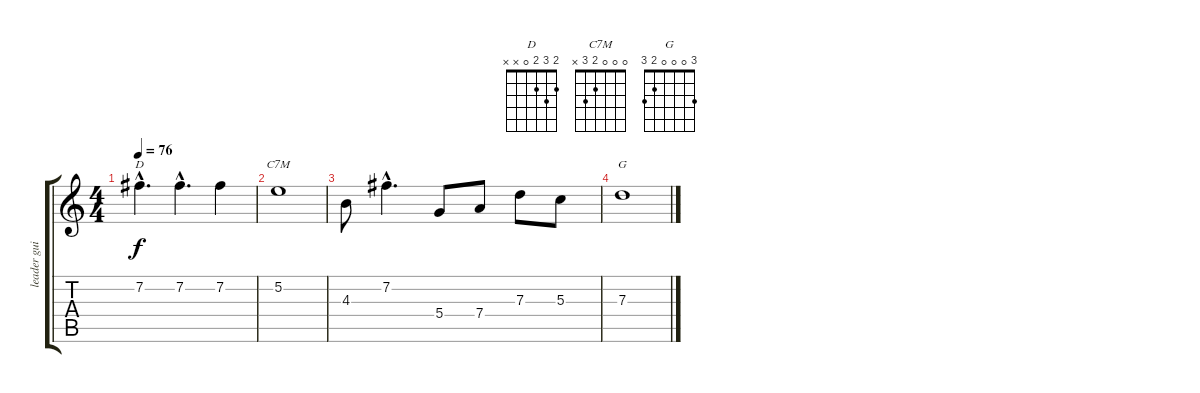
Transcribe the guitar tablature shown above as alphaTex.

\track ("leader guitar " "leader gui") {instrument acousticguitarsteel}
\staff {score tabs}
\tuning (E4 B3 G3 D3 A2 E2) {hide}
\chord ("D" 2 3 2 0 x x)
\chord ("C7M" 0 0 0 2 3 x)
\chord ("G" 3 0 0 0 2 3)
\ts (4 4)
\tempo 76
\clef g2
\ks c
7.2{hac}.4{d ch "D" dy f} 7.2{hac}.4{d} 7.2.4 |
5.2.1{ch "C7M"} |
4.3.8 7.2{hac}.4{d} 5.4.8 7.4.8 7.3.8 5.3.8 |
7.3.1{ch "G"}
